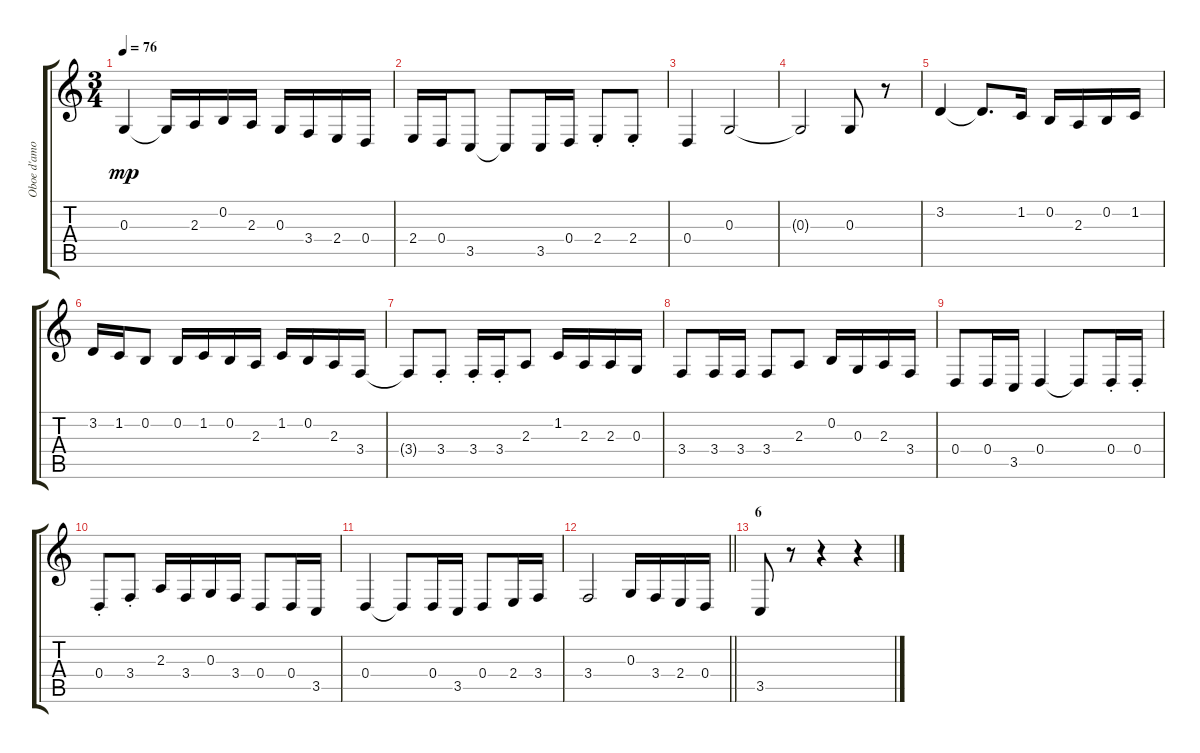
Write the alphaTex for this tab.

\track ("Oboe d'amore" "Oboe d'amo") {instrument oboe}
\staff {score tabs}
\tuning (E4 B3 G3 D3 A2 E2) {hide}
\ts (3 4)
\tempo 76
\clef g2
\ks c
0.3{t}.4{dy mp} 0.3{t}.16 2.3.16 0.2.16 2.3.16 0.3.16 3.4.16 2.4.16 0.4.16 |
2.4.16 0.4.16 3.5.8 3.5{t}.8 3.5.16 0.4.16 2.4{st}.8 2.4{st}.8 |
0.4.4 0.3.2 |
0.3{t}.2 0.3.8 r.8 |
3.2.4 3.2{t}.8{d} 1.2.16 0.2.16 2.3.16 0.2.16 1.2.16 |
3.2.16 1.2.16 0.2.8 0.2.16 1.2.16 0.2.16 2.3.16 1.2.16 0.2.16 2.3.16 3.4.16 |
3.4{t}.8 3.4{st}.8 3.4{st}.16 3.4{st}.16 2.3.8 1.2.16 2.3.16 2.3.16 0.3.16 |
3.4.8 3.4.16 3.4.16 3.4.8 2.3.8 0.2.16 0.3.16 2.3.16 3.4.16 |
0.4.8 0.4.16 3.5.16 0.4.4 0.4{t}.8 0.4{st}.16 0.4{st}.16 |
0.4{st}.8 3.4{st}.8 2.3.16 3.4.16 0.3.16 3.4.16 0.4.8 0.4.16 3.5.16 |
0.4.4 0.4{t}.8 0.4.16 3.5.16 0.4.8 2.4.16 3.4.16 |
\barLineRight lightlight
3.4.2 0.3.16 3.4.16 2.4.16 0.4.16 |
\section ("" "6")
3.5.8 r.8 r.4 r.4
